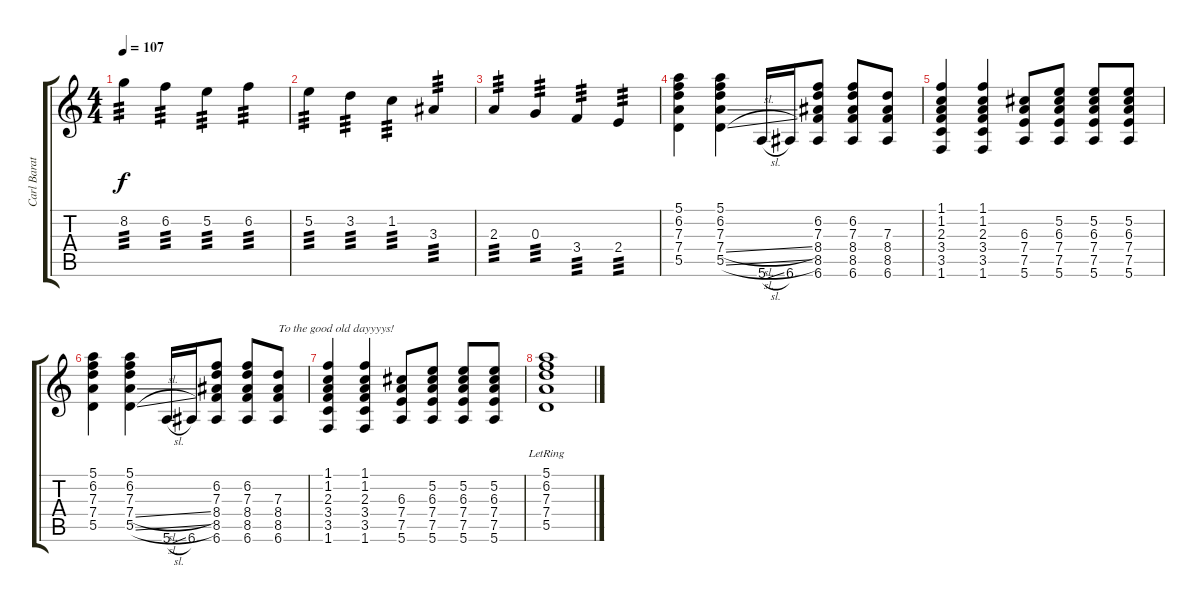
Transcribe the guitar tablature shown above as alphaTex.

\track ("Carl Barat" "Carl Barat") {instrument acousticguitarsteel}
\staff {score tabs}
\tuning (E4 B3 G3 D3 A2 E2) {hide}
\ts (4 4)
\tempo 107
\clef g2
\ks c
8.2.4{tp 3 dy f} 6.2.4{tp 3} 5.2.4{tp 3} 6.2.4{tp 3} |
5.2.4{tp 3} 3.2.4{tp 3} 1.2.4{tp 3} 3.3.4{tp 3} |
2.3.4{tp 3} 0.3.4{tp 3} 3.4.4{tp 3} 2.4.4{tp 3} |
(5.1 6.2 7.3 7.4 5.5).4 (5.1 6.2 7.3 7.4{sl} 5.5{sl}).4 5.6{sl}.16 6.6.16 (6.2 7.3 8.4 8.5 6.6).8 (6.2 7.3 8.4 8.5 6.6).8 (7.3 8.4 8.5 6.6).8 |
(1.1 1.2 2.3 3.4 3.5 1.6).4 (1.1 1.2 2.3 3.4 3.5 1.6).4 (6.3 7.4 7.5 5.6).8 (5.2 6.3 7.4 7.5 5.6).8 (5.2 6.3 7.4 7.5 5.6).8 (5.2 6.3 7.4 7.5 5.6).8 |
(5.1 6.2 7.3 7.4 5.5).4 (5.1 6.2 7.3 7.4{sl} 5.5{sl}).4 5.6{sl}.16 6.6.16 (6.2 7.3 8.4 8.5 6.6).8 (6.2 7.3 8.4 8.5 6.6).8 (7.3 8.4 8.5 6.6).8{txt "To the good old dayyyys!"} |
(1.1 1.2 2.3 3.4 3.5 1.6).4 (1.1 1.2 2.3 3.4 3.5 1.6).4 (6.3 7.4 7.5 5.6).8 (5.2 6.3 7.4 7.5 5.6).8 (5.2 6.3 7.4 7.5 5.6).8 (5.2 6.3 7.4 7.5 5.6).8 |
(5.1{lr} 6.2{lr} 7.3{lr} 7.4{lr} 5.5{lr}).1
